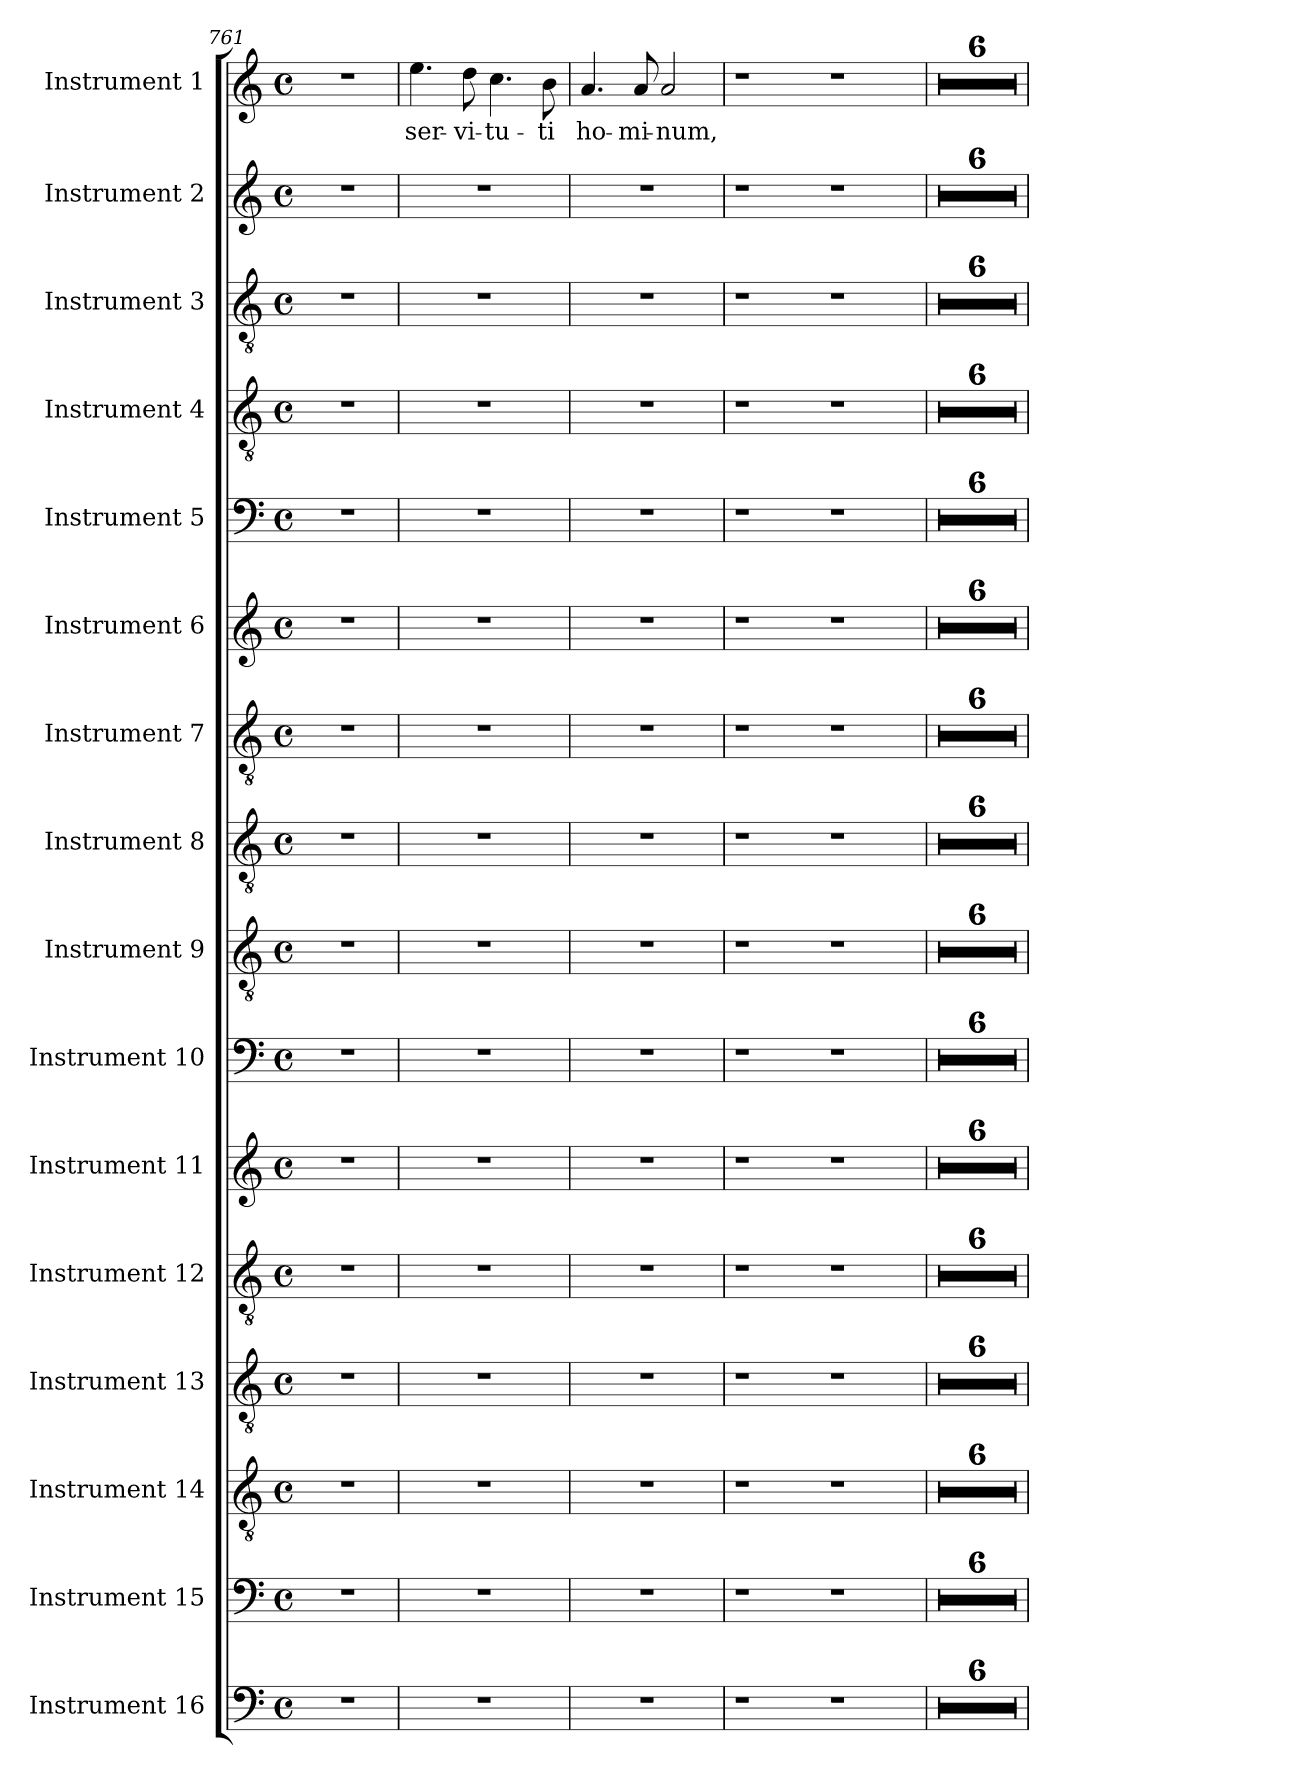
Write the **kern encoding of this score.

**kern	**kern	**kern	**kern	**kern	**kern	**kern	**kern	**kern	**kern	**kern	**kern	**kern	**kern	**kern	**kern	**text
*part16	*part15	*part14	*part13	*part12	*part11	*part10	*part9	*part8	*part7	*part6	*part5	*part4	*part3	*part2	*part1	*part1
*staff16	*staff15	*staff14	*staff13	*staff12	*staff11	*staff10	*staff9	*staff8	*staff7	*staff6	*staff5	*staff4	*staff3	*staff2	*staff1	*staff1
*I"Instrument 16	*I"Instrument 15	*I"Instrument 14	*I"Instrument 13	*I"Instrument 12	*I"Instrument 11	*I"Instrument 10	*I"Instrument 9	*I"Instrument 8	*I"Instrument 7	*I"Instrument 6	*I"Instrument 5	*I"Instrument 4	*I"Instrument 3	*I"Instrument 2	*I"Instrument 1	*
*clefF4	*clefF4	*clefGv2	*clefGv2	*clefGv2	*clefG2	*clefF4	*clefGv2	*clefGv2	*clefGv2	*clefG2	*clefF4	*clefGv2	*clefGv2	*clefG2	*clefG2	*
*k[]	*k[]	*k[]	*k[]	*k[]	*k[]	*k[]	*k[]	*k[]	*k[]	*k[]	*k[]	*k[]	*k[]	*k[]	*k[]	*
*C:	*C:	*C:	*C:	*C:	*C:	*C:	*C:	*C:	*C:	*C:	*C:	*C:	*C:	*C:	*C:	*
*M4/4	*M4/4	*M4/4	*M4/4	*M4/4	*M4/4	*M4/4	*M4/4	*M4/4	*M4/4	*M4/4	*M4/4	*M4/4	*M4/4	*M4/4	*M4/4	*
*met(c)	*met(c)	*met(c)	*met(c)	*met(c)	*met(c)	*met(c)	*met(c)	*met(c)	*met(c)	*met(c)	*met(c)	*met(c)	*met(c)	*met(c)	*met(c)	*
=761	=761	=761	=761	=761	=761	=761	=761	=761	=761	=761	=761	=761	=761	=761	=761	=761
1r	1r	1r	1r	1r	1r	1r	1r	1r	1r	1r	1r	1r	1r	1r	1r	.
=762	=762	=762	=762	=762	=762	=762	=762	=762	=762	=762	=762	=762	=762	=762	=762	=762
!	!	!	!	!	!	!	!	!	!	!	!	!	!	!	!	!LO:LY:b:cj
1r	1r	1r	1r	1r	1r	1r	1r	1r	1r	1r	1r	1r	1r	1r	4.ee\	ser-
!	!	!	!	!	!	!	!	!	!	!	!	!	!	!	!	!LO:LY:b:cj
.	.	.	.	.	.	.	.	.	.	.	.	.	.	.	8dd\	-vi-
!	!	!	!	!	!	!	!	!	!	!	!	!	!	!	!	!LO:LY:b:cj
.	.	.	.	.	.	.	.	.	.	.	.	.	.	.	4.cc\	-tu-
!	!	!	!	!	!	!	!	!	!	!	!	!	!	!	!	!LO:LY:b:cj
.	.	.	.	.	.	.	.	.	.	.	.	.	.	.	8b\	-ti
=763	=763	=763	=763	=763	=763	=763	=763	=763	=763	=763	=763	=763	=763	=763	=763	=763
!	!	!	!	!	!	!	!	!	!	!	!	!	!	!	!	!LO:LY:b:cj
1r	1r	1r	1r	1r	1r	1r	1r	1r	1r	1r	1r	1r	1r	1r	4.a/	ho-
!	!	!	!	!	!	!	!	!	!	!	!	!	!	!	!	!LO:LY:b:cj
.	.	.	.	.	.	.	.	.	.	.	.	.	.	.	8a/	-mi-
!	!	!	!	!	!	!	!	!	!	!	!	!	!	!	!	!LO:LY:b:cj
.	.	.	.	.	.	.	.	.	.	.	.	.	.	.	2a/	-num,
!!LO:LB:g=z
=764	=764	=764	=764	=764	=764	=764	=764	=764	=764	=764	=764	=764	=764	=764	=764	=764
1r	1r	1r	1r	1r	1r	1r	1r	1r	1r	1r	1r	1r	1r	1r	1r	.
1r	1r	1r	1r	1r	1r	1r	1r	1r	1r	1r	1r	1r	1r	1r	1r	.
=765	=765	=765	=765	=765	=765	=765	=765	=765	=765	=765	=765	=765	=765	=765	=765	=765
1r	1r	1r	1r	1r	1r	1r	1r	1r	1r	1r	1r	1r	1r	1r	1r	.
=766	=766	=766	=766	=766	=766	=766	=766	=766	=766	=766	=766	=766	=766	=766	=766	=766
1r	1r	1r	1r	1r	1r	1r	1r	1r	1r	1r	1r	1r	1r	1r	1r	.
=767	=767	=767	=767	=767	=767	=767	=767	=767	=767	=767	=767	=767	=767	=767	=767	=767
1r	1r	1r	1r	1r	1r	1r	1r	1r	1r	1r	1r	1r	1r	1r	1r	.
=768	=768	=768	=768	=768	=768	=768	=768	=768	=768	=768	=768	=768	=768	=768	=768	=768
1r	1r	1r	1r	1r	1r	1r	1r	1r	1r	1r	1r	1r	1r	1r	1r	.
=769	=769	=769	=769	=769	=769	=769	=769	=769	=769	=769	=769	=769	=769	=769	=769	=769
1r	1r	1r	1r	1r	1r	1r	1r	1r	1r	1r	1r	1r	1r	1r	1r	.
=770	=770	=770	=770	=770	=770	=770	=770	=770	=770	=770	=770	=770	=770	=770	=770	=770
1r	1r	1r	1r	1r	1r	1r	1r	1r	1r	1r	1r	1r	1r	1r	1r	.
=	=	=	=	=	=	=	=	=	=	=	=	=	=	=	=	=
*-	*-	*-	*-	*-	*-	*-	*-	*-	*-	*-	*-	*-	*-	*-	*-	*-
